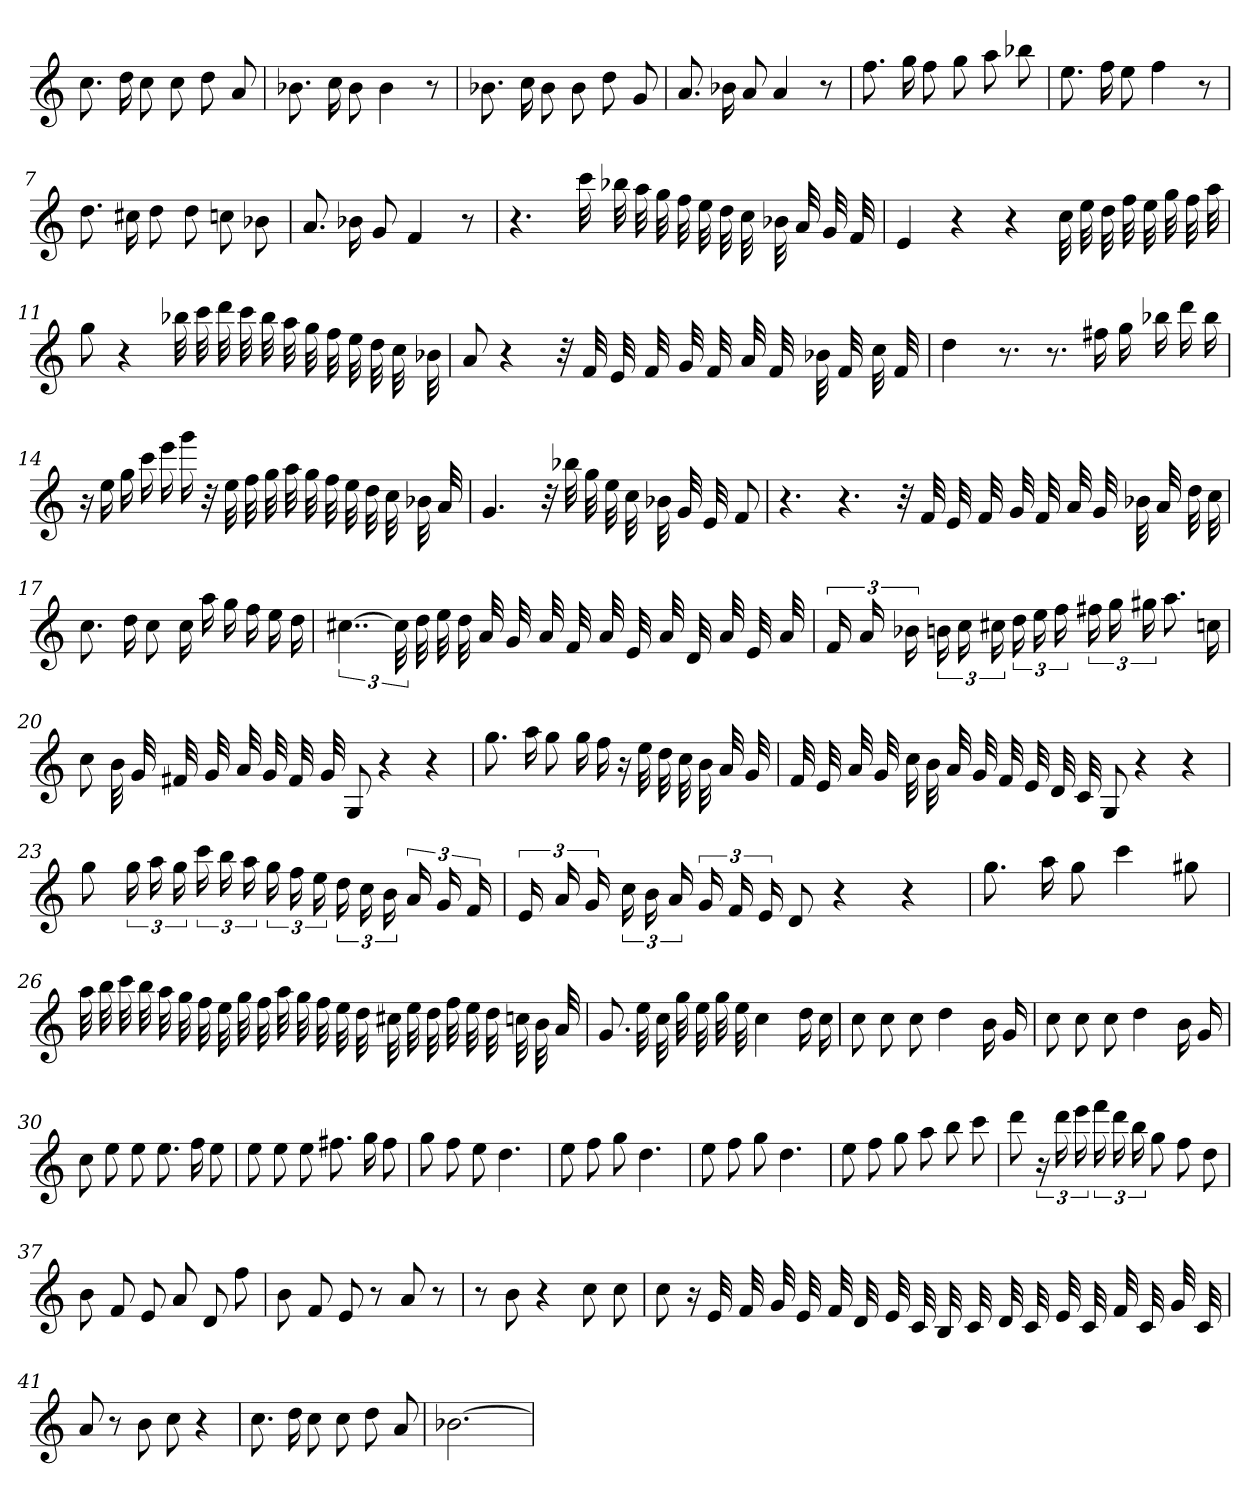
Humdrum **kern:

**kern
*part1
*staff1
=
8.cc
16dd
8cc
8cc
8dd
8a
=2
8.b-X
16cc
8b-
4b-
8r
=3
8.b-X
16cc
8b-
8b-
8dd
8g
=4
8.a
16b-X
8a
4a
8r
=5
8.ff
16gg
8ff
8gg
8aa
8bb-X
=6
8.ee
16ff
8ee
4ff
8r
=7
8.dd
16cc#X
8dd
8dd
8ccn
8b-X
=8
8.a
16b-X
8g
4f
8r
=9
4.r
32ccc
32bb-X
32aa
32gg
32ff
32ee
32dd
32cc
32b-X
32a
32g
32f
=10
4e
4r
4r
32cc
32ee
32dd
32ff
32ee
32gg
32ff
32aa
=11
8gg
4r
32bb-X
32ccc
32ddd
32ccc
32bb-
32aa
32gg
32ff
32ee
32dd
32cc
32b-X
=12
8a
4r
32r
32f
32e
32f
32g
32f
32a
32f
32b-X
32f
32cc
32f
=13
4dd
8.r
8.r
16ff#X
16gg
16bb-X
16ddd
16bb-
=14
16r
16ee
16gg
16ccc
16eee
16ggg
32r
32ee
32ff
32gg
32aa
32gg
32ff
32ee
32dd
32cc
32b-X
32a
=15
4.g
32r
32bb-X
32gg
32ee
32cc
32b-X
32g
32e
8f
=16
4.r
4.r
32r
32f
32e
32f
32g
32f
32a
32g
32b-X
32a
32dd
32cc
=17
8.cc
16dd
8cc
16cc
16aa
16gg
16ff
16ee
16dd
=18
[6..cc#X
48cc#]
32dd
32ee
32dd
32a
32g
32a
32f
32a
32e
32a
32d
32a
32e
32a
=19
24f
24a
24b-X
24bn
24cc
24cc#X
24dd
24ee
24ff
24ff#X
24gg
24gg#X
8.aa
16ccn
=20
8cc
32b
32g
32f#X
32g
32a
32g
32f#
32g
8G
4r
4r
=21
8.gg
16aa
8gg
16gg
16ff
16r
32ee
32dd
32cc
32b
32a
32g
=22
32f
32e
32a
32g
32cc
32b
32a
32g
32f
32e
32d
32c
8G
4r
4r
=23
8gg
24gg
24aa
24gg
24ccc
24bb
24aa
24gg
24ff
24ee
24dd
24cc
24b
24a
24g
24f
=24
24e
24a
24g
24cc
24b
24a
24g
24f
24e
8d
4r
4r
=25
8.gg
16aa
8gg
4ccc
8gg#X
=26
32aa
32bb
32ccc
32bb
32aa
32gg
32ff
32ee
32gg
32ff
32aa
32gg
32ff
32ee
32dd
32cc#X
32ee
32dd
32ff
32ee
32dd
32ccn
32b
32a
=27
8.g
32ee
32cc
32gg
32ee
32gg
32ee
4cc
16dd
16cc
=28
8cc
8cc
8cc
4dd
16b
16g
=29
8cc
8cc
8cc
4dd
16b
16g
=30
8cc
8ee
8ee
8.ee
16ff
8ee
=31
8ee
8ee
8ee
8.ff#X
16gg
8ff#
=32
8gg
8ff
8ee
4.dd
=33
8ee
8ff
8gg
4.dd
=34
8ee
8ff
8gg
4.dd
=35
8ee
8ff
8gg
8aa
8bb
8ccc
=36
8ddd
24r
24ddd
24eee
24fff
24ddd
24bb
8gg
8ff
8dd
=37
8b
8f
8e
8a
8d
8ff
=38
8b
8f
8e
8r
8a
8r
=39
8r
8b
4r
8cc
8cc
=40
8cc
16r
32e
32f
32g
32e
32f
32d
32e
32c
32B
32c
32d
32c
32e
32c
32f
32c
32g
32c
=41
8a
8r
8b
8cc
4r
=42
8.cc
16dd
8cc
8cc
8dd
8a
=43
[2.b-X
=
*-
